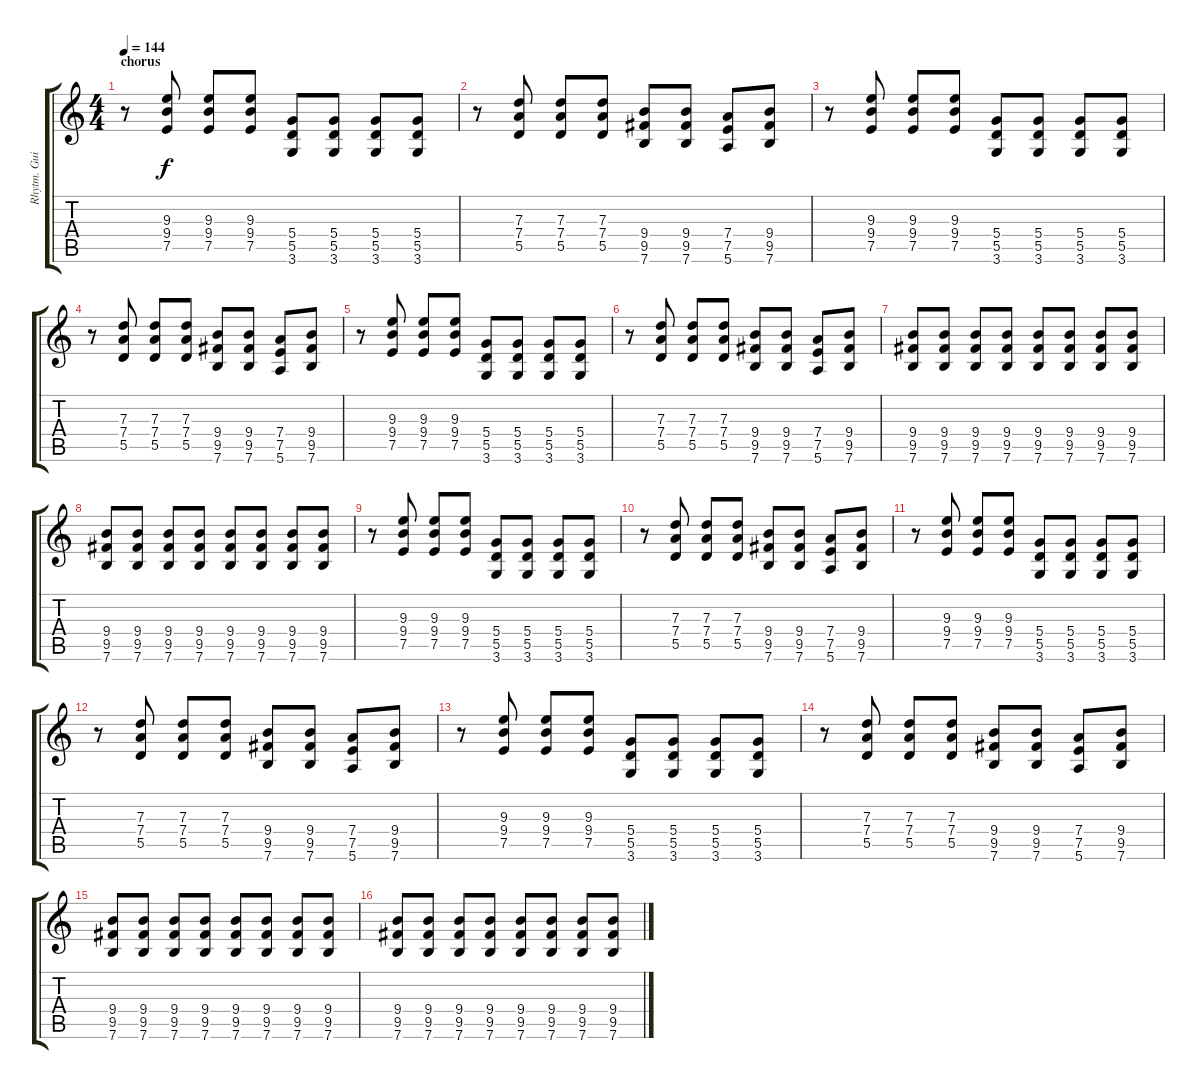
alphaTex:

\track ("Rhytm. Guitar" "Rhytm. Gui") {instrument distortionguitar}
\staff {score tabs}
\tuning (E4 B3 G3 D3 A2 E2) {hide}
\ts (4 4)
\section ("" "chorus")
\tempo 144
\clef g2
\ks c
r.8{dy f} (9.3 9.4 7.5).8 (9.3 9.4 7.5).8 (9.3 9.4 7.5).8 (5.4 5.5 3.6).8 (5.4 5.5 3.6).8 (5.4 5.5 3.6).8 (5.4 5.5 3.6).8 |
r.8 (7.3 7.4 5.5).8 (7.3 7.4 5.5).8 (7.3 7.4 5.5).8 (9.4 9.5 7.6).8 (9.4 9.5 7.6).8 (7.4 7.5 5.6).8 (9.4 9.5 7.6).8 |
r.8 (9.3 9.4 7.5).8 (9.3 9.4 7.5).8 (9.3 9.4 7.5).8 (5.4 5.5 3.6).8 (5.4 5.5 3.6).8 (5.4 5.5 3.6).8 (5.4 5.5 3.6).8 |
r.8 (7.3 7.4 5.5).8 (7.3 7.4 5.5).8 (7.3 7.4 5.5).8 (9.4 9.5 7.6).8 (9.4 9.5 7.6).8 (7.4 7.5 5.6).8 (9.4 9.5 7.6).8 |
r.8 (9.3 9.4 7.5).8 (9.3 9.4 7.5).8 (9.3 9.4 7.5).8 (5.4 5.5 3.6).8 (5.4 5.5 3.6).8 (5.4 5.5 3.6).8 (5.4 5.5 3.6).8 |
r.8 (7.3 7.4 5.5).8 (7.3 7.4 5.5).8 (7.3 7.4 5.5).8 (9.4 9.5 7.6).8 (9.4 9.5 7.6).8 (7.4 7.5 5.6).8 (9.4 9.5 7.6).8 |
(9.4 9.5 7.6).8 (9.4 9.5 7.6).8 (9.4 9.5 7.6).8 (9.4 9.5 7.6).8 (9.4 9.5 7.6).8 (9.4 9.5 7.6).8 (9.4 9.5 7.6).8 (9.4 9.5 7.6).8 |
(9.4 9.5 7.6).8 (9.4 9.5 7.6).8 (9.4 9.5 7.6).8 (9.4 9.5 7.6).8 (9.4 9.5 7.6).8 (9.4 9.5 7.6).8 (9.4 9.5 7.6).8 (9.4 9.5 7.6).8 |
r.8 (9.3 9.4 7.5).8 (9.3 9.4 7.5).8 (9.3 9.4 7.5).8 (5.4 5.5 3.6).8 (5.4 5.5 3.6).8 (5.4 5.5 3.6).8 (5.4 5.5 3.6).8 |
r.8 (7.3 7.4 5.5).8 (7.3 7.4 5.5).8 (7.3 7.4 5.5).8 (9.4 9.5 7.6).8 (9.4 9.5 7.6).8 (7.4 7.5 5.6).8 (9.4 9.5 7.6).8 |
r.8 (9.3 9.4 7.5).8 (9.3 9.4 7.5).8 (9.3 9.4 7.5).8 (5.4 5.5 3.6).8 (5.4 5.5 3.6).8 (5.4 5.5 3.6).8 (5.4 5.5 3.6).8 |
r.8 (7.3 7.4 5.5).8 (7.3 7.4 5.5).8 (7.3 7.4 5.5).8 (9.4 9.5 7.6).8 (9.4 9.5 7.6).8 (7.4 7.5 5.6).8 (9.4 9.5 7.6).8 |
r.8 (9.3 9.4 7.5).8 (9.3 9.4 7.5).8 (9.3 9.4 7.5).8 (5.4 5.5 3.6).8 (5.4 5.5 3.6).8 (5.4 5.5 3.6).8 (5.4 5.5 3.6).8 |
r.8 (7.3 7.4 5.5).8 (7.3 7.4 5.5).8 (7.3 7.4 5.5).8 (9.4 9.5 7.6).8 (9.4 9.5 7.6).8 (7.4 7.5 5.6).8 (9.4 9.5 7.6).8 |
(9.4 9.5 7.6).8 (9.4 9.5 7.6).8 (9.4 9.5 7.6).8 (9.4 9.5 7.6).8 (9.4 9.5 7.6).8 (9.4 9.5 7.6).8 (9.4 9.5 7.6).8 (9.4 9.5 7.6).8 |
(9.4 9.5 7.6).8 (9.4 9.5 7.6).8 (9.4 9.5 7.6).8 (9.4 9.5 7.6).8 (9.4 9.5 7.6).8 (9.4 9.5 7.6).8 (9.4 9.5 7.6).8 (9.4 9.5 7.6).8
